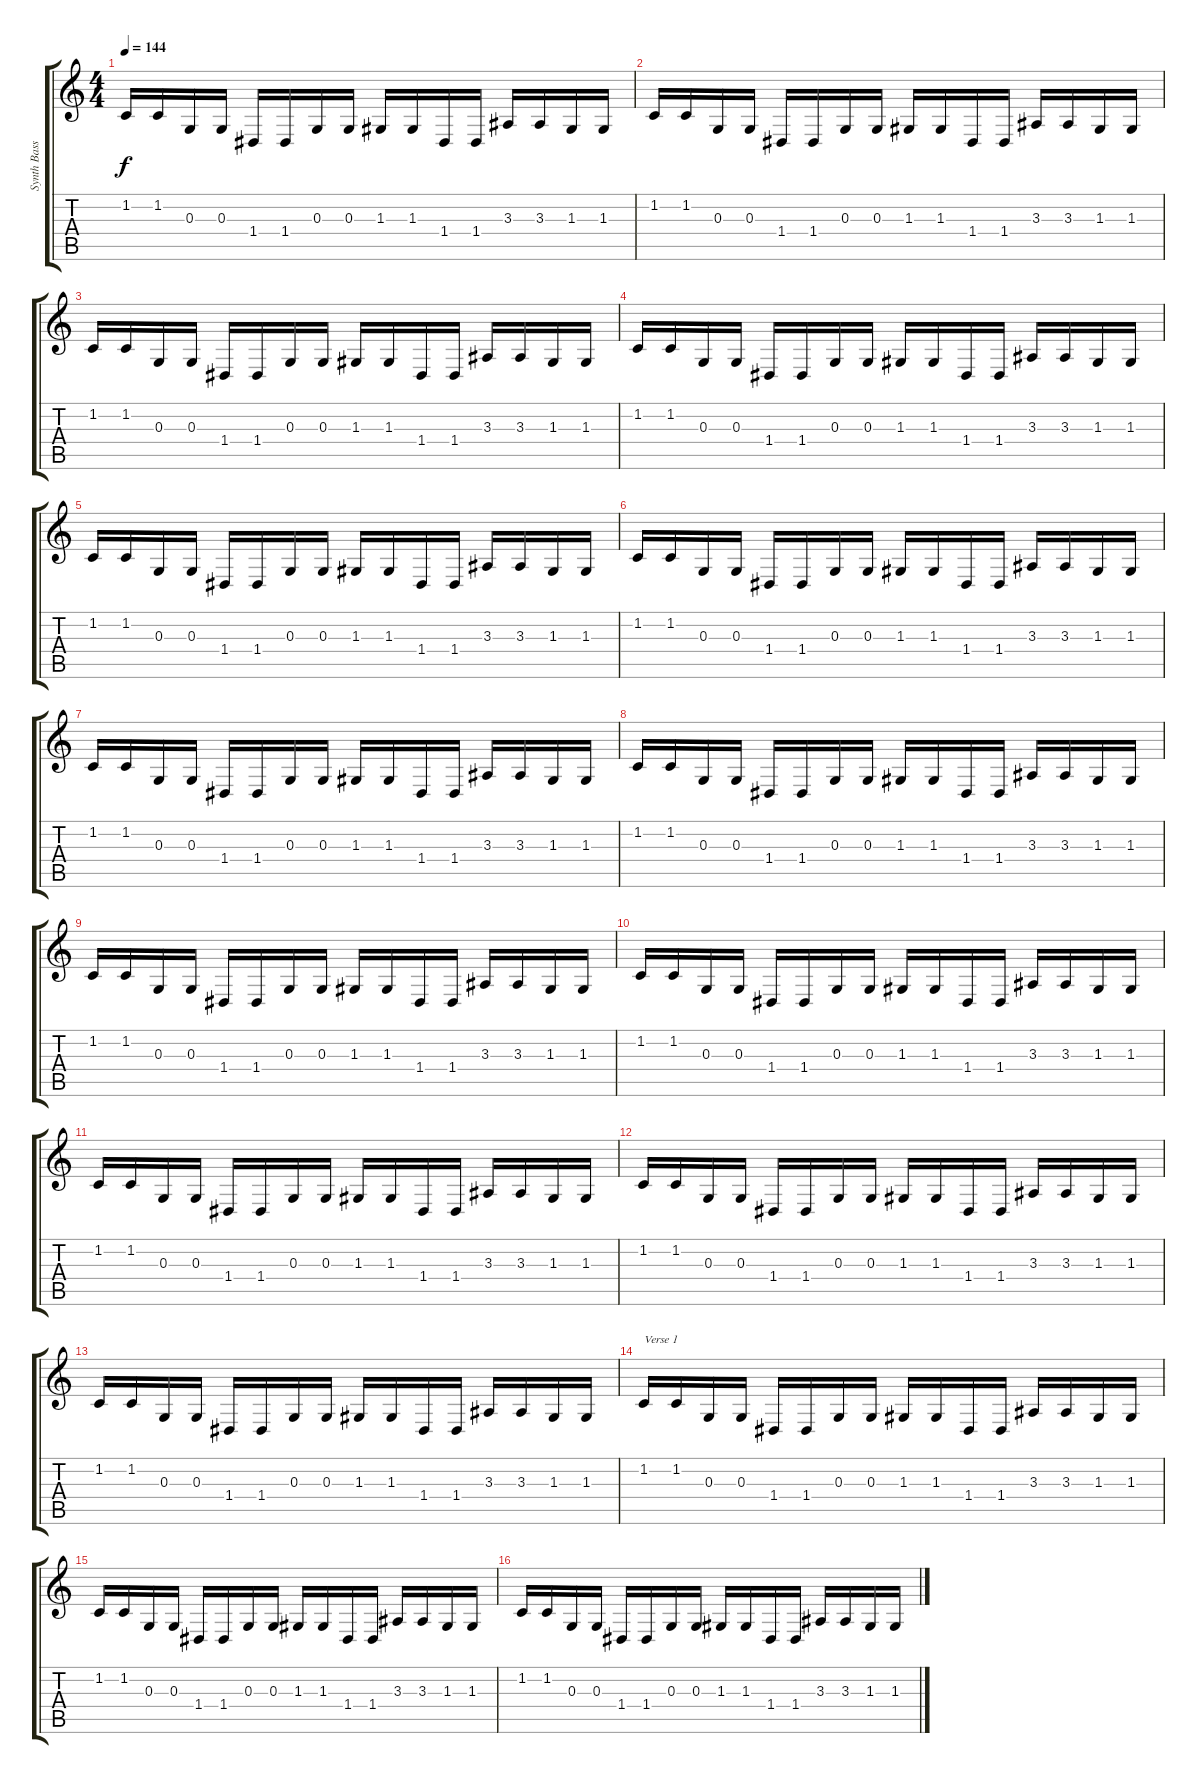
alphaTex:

\track ("Synth Bass" "Synth Bass") {instrument synthbrass1}
\staff {score tabs}
\tuning (E4 B3 G3 D3 A2 E2) {hide}
\ts (4 4)
\tempo 144
\clef g2
\ks c
1.2.16{dy f volume 5 instrument synthbrass1} 1.2.16 0.3.16 0.3.16 1.4.16 1.4.16 0.3.16 0.3.16 1.3.16 1.3.16 1.4.16 1.4.16 3.3.16 3.3.16 1.3.16 1.3.16 |
1.2.16{volume 6} 1.2.16 0.3.16 0.3.16 1.4.16 1.4.16 0.3.16 0.3.16 1.3.16 1.3.16 1.4.16 1.4.16 3.3.16 3.3.16 1.3.16 1.3.16 |
1.2.16{volume 8} 1.2.16 0.3.16 0.3.16 1.4.16 1.4.16 0.3.16 0.3.16 1.3.16 1.3.16 1.4.16 1.4.16 3.3.16 3.3.16 1.3.16 1.3.16 |
1.2.16{volume 10} 1.2.16 0.3.16 0.3.16 1.4.16 1.4.16 0.3.16 0.3.16 1.3.16 1.3.16 1.4.16 1.4.16 3.3.16 3.3.16 1.3.16 1.3.16 |
1.2.16{volume 11} 1.2.16 0.3.16 0.3.16 1.4.16 1.4.16 0.3.16 0.3.16 1.3.16 1.3.16 1.4.16 1.4.16 3.3.16 3.3.16 1.3.16 1.3.16 |
1.2.16{volume 12} 1.2.16 0.3.16 0.3.16 1.4.16 1.4.16 0.3.16 0.3.16 1.3.16 1.3.16 1.4.16 1.4.16 3.3.16 3.3.16 1.3.16 1.3.16 |
1.2.16 1.2.16 0.3.16 0.3.16 1.4.16 1.4.16 0.3.16 0.3.16 1.3.16 1.3.16 1.4.16 1.4.16 3.3.16 3.3.16 1.3.16 1.3.16 |
1.2.16 1.2.16 0.3.16 0.3.16 1.4.16 1.4.16 0.3.16 0.3.16 1.3.16 1.3.16 1.4.16 1.4.16 3.3.16 3.3.16 1.3.16 1.3.16 |
1.2.16 1.2.16 0.3.16 0.3.16 1.4.16 1.4.16 0.3.16 0.3.16 1.3.16 1.3.16 1.4.16 1.4.16 3.3.16 3.3.16 1.3.16 1.3.16 |
1.2.16 1.2.16 0.3.16 0.3.16 1.4.16 1.4.16 0.3.16 0.3.16 1.3.16 1.3.16 1.4.16 1.4.16 3.3.16 3.3.16 1.3.16 1.3.16 |
1.2.16 1.2.16 0.3.16 0.3.16 1.4.16 1.4.16 0.3.16 0.3.16 1.3.16 1.3.16 1.4.16 1.4.16 3.3.16 3.3.16 1.3.16 1.3.16 |
1.2.16 1.2.16 0.3.16 0.3.16 1.4.16 1.4.16 0.3.16 0.3.16 1.3.16 1.3.16 1.4.16 1.4.16 3.3.16 3.3.16 1.3.16 1.3.16 |
1.2.16 1.2.16 0.3.16 0.3.16 1.4.16 1.4.16 0.3.16 0.3.16 1.3.16 1.3.16 1.4.16 1.4.16 3.3.16 3.3.16 1.3.16 1.3.16 |
1.2.16{txt "Verse 1"} 1.2.16 0.3.16 0.3.16 1.4.16 1.4.16 0.3.16 0.3.16 1.3.16 1.3.16 1.4.16 1.4.16 3.3.16 3.3.16 1.3.16 1.3.16 |
1.2.16 1.2.16 0.3.16 0.3.16 1.4.16 1.4.16 0.3.16 0.3.16 1.3.16 1.3.16 1.4.16 1.4.16 3.3.16 3.3.16 1.3.16 1.3.16 |
1.2.16 1.2.16 0.3.16 0.3.16 1.4.16 1.4.16 0.3.16 0.3.16 1.3.16 1.3.16 1.4.16 1.4.16 3.3.16 3.3.16 1.3.16 1.3.16
